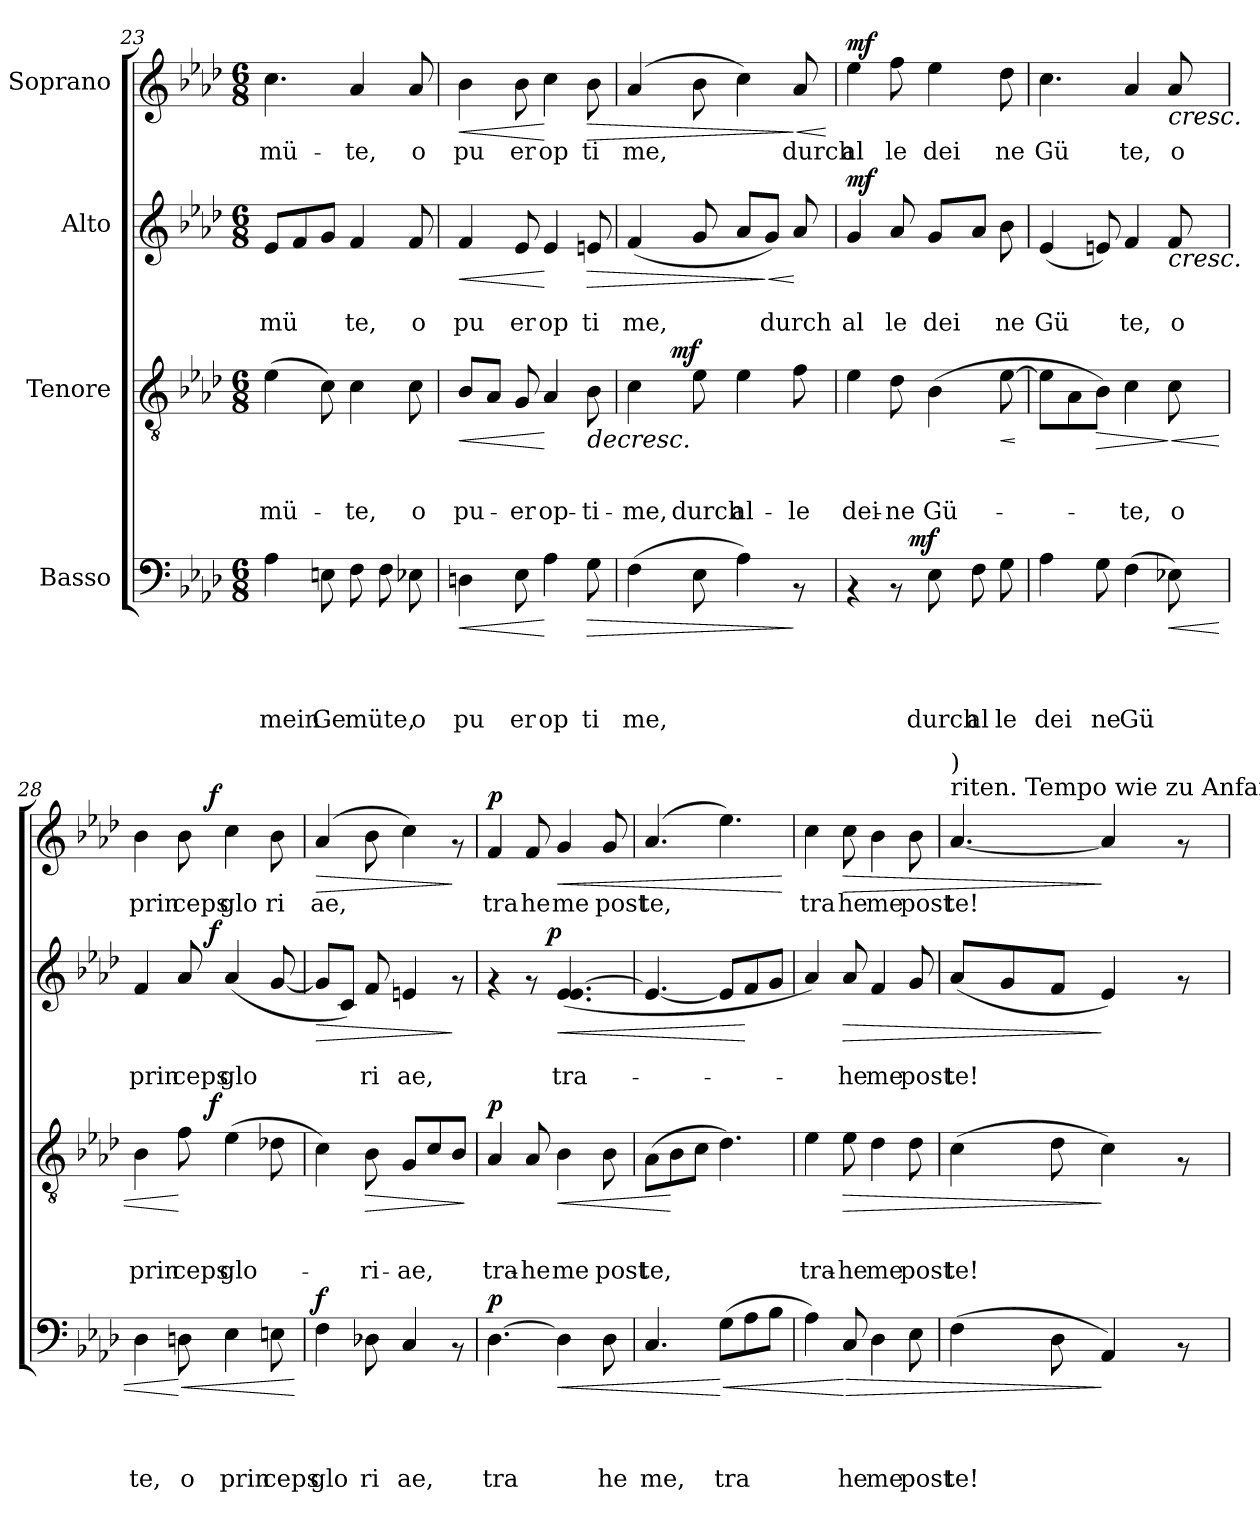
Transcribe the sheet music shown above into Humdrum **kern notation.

**kern	**text	**text	**text	**text	**dynam	**kern	**text	**text	**text	**dynam	**kern	**text	**text	**dynam	**kern	**text	**dynam
*part4	*part4	*part4	*part4	*part4	*part4	*part3	*part3	*part3	*part3	*part3	*part2	*part2	*part2	*part2	*part1	*part1	*part1
*staff4	*staff4	*staff4	*staff4	*staff4	*staff4	*staff3	*staff3	*staff3	*staff3	*staff3	*staff2	*staff2	*staff2	*staff2	*staff1	*staff1	*staff1
*I"Basso	*	*	*	*	*	*I"Tenore	*	*	*	*	*I"Alto	*	*	*	*I"Soprano	*	*
*clefF4	*	*	*	*	*	*clefGv2	*	*	*	*	*clefG2	*	*	*	*clefG2	*	*
*k[b-e-a-d-]	*	*	*	*	*	*k[b-e-a-d-]	*	*	*	*	*k[b-e-a-d-]	*	*	*	*k[b-e-a-d-]	*	*
*A-:	*	*	*	*	*	*A-:	*	*	*	*	*A-:	*	*	*	*A-:	*	*
*M6/8	*	*	*	*	*	*M6/8	*	*	*	*	*M6/8	*	*	*	*M6/8	*	*
=23	=23	=23	=23	=23	=23	=23	=23	=23	=23	=23	=23	=23	=23	=23	=23	=23	=23
!	!	!	!	!LO:LY:b:rj	!	!	!	!	!LO:LY:b:rj	!	!	!	!LO:LY:b:rj	!	!	!LO:LY:b:rj	!
4A-\	.	.	.	mein	.	(>4e-\	.	.	-mü-	.	8e-/L	.	mü	.	4.cc\	-mü-	.
.	.	.	.	.	.	.	.	.	.	.	8f/	.	.	.	.	.	.
!	!	!	!	!LO:LY:b:rj	!	!	!	!	!	!	!	!	!	!	!	!	!
8En\	.	.	.	Ge	.	8c\)	.	.	.	.	8g/J	.	.	.	.	.	.
!	!	!	!	!LO:LY:b:rj	!	!	!	!	!LO:LY:b:rj	!	!	!	!LO:LY:b:rj	!	!	!LO:LY:b:rj	!
8F\	.	.	.	müte,	.	4c\	.	.	-te,	.	4f/	.	te,	.	4a-/	-te,	.
8F\	.	.	.	.	.	.	.	.	.	.	.	.	.	.	.	.	.
!	!	!	!	!LO:LY:b:rj	!	!	!	!	!LO:LY:b:rj	!	!	!	!LO:LY:b:rj	!	!	!LO:LY:b:rj	!
8E-X\	.	.	.	o	.	8c\	.	.	o	.	8f/	.	o	.	8a-/	o	.
!!LO:LB:g=z
=24	=24	=24	=24	=24	=24	=24	=24	=24	=24	=24	=24	=24	=24	=24	=24	=24	=24
!	!	!	!	!LO:LY:b:rj	!LO:HP:b	!	!	!	!LO:LY:b:rj	!LO:HP:b	!	!	!LO:LY:b:rj	!LO:HP:b	!	!LO:LY:b:rj	!LO:HP:b
4Dn\	.	.	.	pu	<	8B-/L	.	.	pu-	<	4f/	.	pu	<	4b-\	pu	<
.	.	.	.	.	.	8A-/J	.	.	.	.	.	.	.	.	.	.	.
!	!	!	!	!LO:LY:b:rj	!	!	!	!	!LO:LY:b:rj	!	!	!	!LO:LY:b:rj	!	!	!LO:LY:b:rj	!
8E-\	.	.	.	er	.	8G/	.	.	-er	.	8e-/	.	er	.	8b-\	er	.
!	!	!	!	!LO:LY:b:rj	!	!	!	!	!LO:LY:b:rj	!	!	!	!LO:LY:b:rj	!	!	!LO:LY:b:rj	!
4A-\	.	.	.	op	[	4A-/	.	.	op-	[	4e-/	.	op	[	4cc\	op	[
!	!	!	!	!LO:LY:b:rj	!LO:HP:b	!	!	!	!LO:LY:b:rj	!LO:HP:b	!	!	!LO:LY:b:rj	!LO:HP:b	!	!LO:LY:b:rj	!LO:HP:b
8G\	.	.	.	ti	>	8B-\	.	.	-ti-	>	8en/	.	ti	>	8b-\	ti	>
=25	=25	=25	=25	=25	=25	=25	=25	=25	=25	=25	=25	=25	=25	=25	=25	=25	=25
!	!	!	!	!LO:LY:b:rj	!	!	!	!	!LO:LY:b:rj	!	!	!	!LO:LY:b:rj	!	!	!LO:LY:b:rj	!
*	*	*	*	*	*	*^	*	*	*	*	*	*	*	*	*	*	*
(>4F\	.	.	.	me,	.	4c\	8ryy	.	.	-me,	.	(<4f/	.	me,	.	(>4a-/	me,	.
.	.	.	.	.	.	.	32.ryy	.	.	.	.	.	.	.	.	.	.	.
!	!	!	!	!	!	!	!	!	!	!	!LO:DY:a	!	!	!	!	!	!	!
.	.	.	.	.	.	.	2ryy	.	.	.	mf	.	.	.	.	.	.	.
!	!	!	!	!	!	!	!	!	!	!LO:LY:b:rj	!	!	!	!	!	!	!	!
8E-\	.	.	.	.	.	8e-\	.	.	.	durch	]	8g/	.	.	.	8b-\	.	.
!	!	!	!	!	!	!	!	!	!	!LO:LY:b:rj	!	!	!	!	!	!	!	!
4A-\)	.	.	.	.	.	4e-\	.	.	.	al-	.	8a-/L	.	.	.	4cc\)	.	.
!	!	!	!	!	!	!	!	!	!	!	!	!	!	!LO:LY:b:rj	!LO:HP:n=1:b	!	!	!
.	.	.	.	.	.	.	.	.	.	.	.	8g/J)	.	durch	] <	.	.	.
!	!	!	!	!	!	!	!	!	!	!LO:LY:b:rj	!	!	!	!	!	!	!LO:LY:b:rj	!LO:HP:n=1:b
8rAA	.	.	.	.	]	8f\	.	.	.	-le	.	8a-/	.	.	[	8a-/	durch	] <
.	.	.	.	.	.	.	16ryy	.	.	.	.	.	.	.	.	.	.	.
.	.	.	.	.	.	.	64ryy	.	.	.	.	.	.	.	.	.	.	.
.	.	.	.	.	.	.	.	.	.	.	.	.	.	.	.	.	.	[
=26	=26	=26	=26	=26	=26	=26	=26	=26	=26	=26	=26	=26	=26	=26	=26	=26	=26	=26
!	!	!	!	!	!	!	!	!	!	!LO:LY:b:rj	!	!	!	!LO:LY:b:rj	!LO:DY:a	!	!LO:LY:b:rj	!LO:DY:a
*^	*	*	*	*	*	*v	*v	*	*	*	*	*	*	*	*	*	*	*
4rAA	4ryy	.	.	.	.	.	4e-\	.	.	dei-	.	4g/	.	al	mf	4ee-\	al	mf
!	!	!	!	!	!	!	!	!	!	!LO:LY:b:rj	!	!	!	!LO:LY:b:rj	!	!	!LO:LY:b:rj	!
8rAA	16ryy	.	.	.	.	.	8d-\	.	.	-ne	.	8a-/	.	le	.	8ff\	le	.
!	!	!	!	!	!	!LO:DY:a	!	!	!	!	!	!	!	!	!	!	!	!
.	4..ryy	.	.	.	.	mf	.	.	.	.	.	.	.	.	.	.	.	.
!	!	!	!	!	!LO:LY:b:rj	!	!	!	!	!LO:LY:b:rj	!	!	!	!LO:LY:b:rj	!	!	!LO:LY:b:rj	!
8E-\	.	.	.	.	durch	.	(>4B-\	.	.	Gü-	.	8g/L	.	dei	.	4ee-\	dei	.
!	!	!	!	!	!LO:LY:b:rj	!	!	!	!	!	!	!	!	!	!	!	!	!
8F\	.	.	.	.	al	.	.	.	.	.	.	8a-/J	.	.	.	.	.	.
!	!	!	!	!	!LO:LY:b:rj	!	!	!	!	!	!LO:HP:b	!	!	!LO:LY:b:rj	!	!	!LO:LY:b:rj	!
8G\	.	.	.	.	le	.	[>8e-\	.	.	.	<	8b-\	.	ne	.	8dd-\	ne	.
.	.	.	.	.	.	.	.	.	.	.	[	.	.	.	.	.	.	.
=27	=27	=27	=27	=27	=27	=27	=27	=27	=27	=27	=27	=27	=27	=27	=27	=27	=27	=27
!	!	!	!	!	!LO:LY:b:rj	!	!	!	!	!	!	!	!	!LO:LY:b:rj	!	!	!LO:LY:b:rj	!
*v	*v	*	*	*	*	*	*	*	*	*	*	*	*	*	*	*	*	*
4A-\	.	.	.	dei	.	8e-\L]	.	.	.	.	(<4e-/	.	Gü	.	4.cc\	Gü	.
.	.	.	.	.	.	8A-\	.	.	.	.	.	.	.	.	.	.	.
!	!	!	!	!LO:LY:b:rj	!	!	!	!	!	!LO:HP:b	!	!	!	!	!	!	!
8G\	.	.	.	ne	.	8B-\J)	.	.	.	>	8en/)	.	.	.	.	.	.
!	!	!	!	!LO:LY:b:rj	!	!	!	!	!LO:LY:b:rj	!	!	!	!LO:LY:b:rj	!	!	!LO:LY:b:rj	!
(>4F\	.	.	.	Gü	.	4c\	.	.	-te,	.	4f/	.	te,	.	4a-/	te,	.
!	!	!	!	!	!LO:HP:b	!	!	!	!LO:LY:b:rj	!LO:HP:n=1:b	!	!	!LO:LY:b:rj	!LO:HP:b	!	!LO:LY:b:rj	!LO:HP:b
8E-X\)	.	.	.	.	<	8c\	.	.	o	] <	8f/	.	o	<	8a-/	o	<
=28	=28	=28	=28	=28	=28	=28	=28	=28	=28	=28	=28	=28	=28	=28	=28	=28	=28
!	!	!	!	!LO:LY:b:rj	!	!	!	!	!LO:LY:b:rj	!	!	!	!LO:LY:b:rj	!	!	!LO:LY:b:rj	!
*	*	*	*	*	*	*^	*	*	*	*	*^	*	*	*	*^	*	*
4D-\	.	.	.	te,	.	4B-\	4ryy	.	.	prin	.	4f/	4ryy	.	prin	.	4b-\	4ryy	prin	.
!	!	!	!	!LO:LY:b:rj	!LO:HP:n=1:b	!	!	!	!	!LO:LY:b:rj	!	!	!	!	!LO:LY:b:rj	!	!	!	!LO:LY:b:rj	!
8Dn\	.	.	.	o	[ <	8f\	16.ryy	.	.	ceps	[	8a-/	16.ryy	.	ceps	.	8b-\	16.ryy	ceps	.
!	!	!	!	!	!	!	!	!	!	!	!LO:DY:a	!	!	!	!	!LO:DY:a	!	!	!	!LO:DY:a
.	.	.	.	.	.	.	4ryy	.	.	.	f	.	4ryy	.	.	f	.	4ryy	.	f
!	!	!	!	!LO:LY:b:rj	!	!	!	!	!	!LO:LY:b:rj	!	!	!	!	!LO:LY:b:rj	!	!	!	!LO:LY:b:rj	!
4E-\	.	.	.	prin	.	(>4e-\	.	.	.	glo-	.	(<4a-/	.	.	glo	[	4cc\	.	glo	[
.	.	.	.	.	.	.	8ryy	.	.	.	.	.	8ryy	.	.	.	.	8ryy	.	.
!	!	!	!	!LO:LY:b:rj	!	!	!	!	!	!	!	!	!	!	!	!	!	!	!LO:LY:b:rj	!
8En\	.	.	.	ceps	.	8d-X\	.	.	.	.	.	[<8g/	.	.	.	.	8b-\	.	ri	.
.	.	.	.	.	.	.	32ryy	.	.	.	.	.	32ryy	.	.	.	.	32ryy	.	.
.	.	.	.	.	[	.	.	.	.	.	.	.	.	.	.	.	.	.	.	.
=29	=29	=29	=29	=29	=29	=29	=29	=29	=29	=29	=29	=29	=29	=29	=29	=29	=29	=29	=29	=29
!	!	!	!	!LO:LY:b:rj	!LO:DY:a	!	!	!	!	!	!	!	!	!	!	!LO:HP:b	!	!	!LO:LY:b:rj	!LO:HP:b
*	*	*	*	*	*	*v	*v	*	*	*	*	*	*	*	*	*	*v	*v	*	*
*	*	*	*	*	*	*	*	*	*	*	*v	*v	*	*	*	*	*	*
4F\	.	.	.	glo	f	4c\)	.	.	.	.	8g/L]	.	.	>	(>4a-/	ae,	>
.	.	.	.	.	.	.	.	.	.	.	8c/J)	.	.	.	.	.	.
!	!	!	!	!LO:LY:b:rj	!	!	!	!	!LO:LY:b:rj	!LO:HP:b	!	!	!LO:LY:b:rj	!	!	!	!
8D-X\	.	.	.	ri	.	8B-\	.	.	-ri-	>	8f/	.	ri	.	8b-\	.	.
!	!	!	!	!LO:LY:b:rj	!	!	!	!	!LO:LY:b:rj	!	!	!	!LO:LY:b:rj	!	!	!	!
4C/	.	.	.	ae,	.	8G/L	.	.	-ae,	.	4en/	.	ae,	.	4cc\)	.	.
.	.	.	.	.	.	8c/	.	.	.	.	.	.	.	.	.	.	.
8rAA	.	.	.	.	.	8B-/J	.	.	.	.	8rf	.	.	]	8rf	.	]
.	.	.	.	.	.	.	.	.	.	]	.	.	.	.	.	.	.
!!LO:LB:g=z
=30	=30	=30	=30	=30	=30	=30	=30	=30	=30	=30	=30	=30	=30	=30	=30	=30	=30
!	!	!	!	!LO:LY:b:rj	!LO:DY:a	!	!	!	!LO:LY:b:rj	!LO:DY:a	!	!	!	!	!	!LO:LY:b:rj	!LO:DY:a
*	*	*	*	*	*	*	*	*	*	*	*^	*	*	*	*	*	*
[>4.D-\	.	.	.	tra	p	4A-/	.	.	tra-	p	4rf	4ryy	.	.	.	4f/	tra	p
!	!	!	!	!	!	!	!	!	!LO:LY:b:rj	!	!	!	!	!	!	!	!LO:LY:b:rj	!
.	.	.	.	.	.	8A-/	.	.	-he	.	8rf	16.ryy	.	.	.	8f/	he	.
!	!	!	!	!	!	!	!	!	!	!	!	!	!	!	!LO:DY:a	!	!	!
.	.	.	.	.	.	.	.	.	.	.	.	4ryy	.	.	p	.	.	.
!	!	!	!	!	!LO:HP:b	!	!	!	!LO:LY:b:rj	!LO:HP:b	!	!	!	!LO:LY:b:rj	!LO:HP:b	!	!LO:LY:b:rj	!LO:HP:b
4D-\]	.	.	.	.	<	4B-\	.	.	me	<	(<4.e-i/ [<4.e-i/	.	.	tra-	<	4g/	me	<
.	.	.	.	.	.	.	.	.	.	.	.	8ryy	.	.	.	.	.	.
!	!	!	!	!LO:LY:b:rj	!	!	!	!	!LO:LY:b:rj	!	!	!	!	!	!	!	!LO:LY:b:rj	!
8D-\	.	.	.	he	.	8B-\	.	.	post	.	.	.	.	.	.	8g/	post	.
.	.	.	.	.	.	.	.	.	.	.	.	32ryy	.	.	.	.	.	.
=31	=31	=31	=31	=31	=31	=31	=31	=31	=31	=31	=31	=31	=31	=31	=31	=31	=31	=31
!	!	!	!	!LO:LY:b:rj	!	!	!	!	!LO:LY:b:rj	!	!	!	!	!	!	!	!LO:LY:b:rj	!
*	*	*	*	*	*	*	*	*	*	*	*v	*v	*	*	*	*	*	*
4.C/	.	.	.	me,	.	(>8A-\L	.	.	te,	.	4.e-/_	.	.	.	(>4.a-/	te,	.
.	.	.	.	.	.	8B-\	.	.	.	[	.	.	.	.	.	.	.
.	.	.	.	.	.	8c\J	.	.	.	.	.	.	.	.	.	.	.
!	!	!	!	!LO:LY:b:rj	!LO:HP:n=1:b	!	!	!	!	!	!	!	!	!	!	!	!
(>8G\L	.	.	.	tra	[ <	4.d-\)	.	.	.	.	8e-/L]	.	.	.	4.ee-\)	.	.
8A-\	.	.	.	.	.	.	.	.	.	.	8f/	.	.	[	.	.	.
8B-\J	.	.	.	.	.	.	.	.	.	.	8g/J	.	.	.	.	.	.
.	.	.	.	.	.	.	.	.	.	.	.	.	.	.	.	.	[
=32	=32	=32	=32	=32	=32	=32	=32	=32	=32	=32	=32	=32	=32	=32	=32	=32	=32
!	!	!	!	!	!	!	!	!	!LO:LY:b:rj	!	!	!	!	!	!	!LO:LY:b:rj	!
4A-\)	.	.	.	.	.	4e-\	.	.	tra-	.	4a-/)	.	.	.	4cc\	tra	.
!	!	!	!	!LO:LY:b:rj	!LO:HP:n=1:b	!	!	!	!LO:LY:b:rj	!LO:HP:b	!	!	!LO:LY:b:rj	!LO:HP:b	!	!LO:LY:b:rj	!LO:HP:b
8C/	.	.	.	he	[ >	8e-\	.	.	-he	>	8a-/	.	-he	>	8cc\	he	>
!	!	!	!	!LO:LY:b:rj	!	!	!	!	!LO:LY:b:rj	!	!	!	!LO:LY:b:rj	!	!	!LO:LY:b:rj	!
4D-\	.	.	.	me	.	4d-\	.	.	me	.	4f/	.	me	.	4b-\	me	.
!	!	!	!	!LO:LY:b:rj	!	!	!	!	!LO:LY:b:rj	!	!	!	!LO:LY:b:rj	!	!	!LO:LY:b:rj	!
8E-\	.	.	.	post	.	8d-\	.	.	post	.	8g/	.	post	.	8b-\	post	.
=33	=33	=33	=33	=33	=33	=33	=33	=33	=33	=33	=33	=33	=33	=33	=33	=33	=33
*	*	*	*	*	*	*	*	*	*	*	*	*	*	*	*MM63	*	*
!	!	!	!	!	!	!	!	!	!	!	!	!	!	!	!LO:TX:a:t=riten. Tempo wie zu Anfang (	!	!
!	!	!	!	!	!	!	!	!	!	!	!	!	!	!	!LO:TX:a:t=)	!	!
!	!	!	!	!LO:LY:b:rj	!	!	!	!	!LO:LY:b:rj	!	!	!	!LO:LY:b:rj	!	!	!LO:LY:b:rj	!
(>4F\	.	.	.	te!	.	(>4c\	.	.	te!	.	(<8a-/L	.	te!	.	[<4.a-/	te!	.
.	.	.	.	.	.	.	.	.	.	.	8g/	.	.	.	.	.	.
8D-\	.	.	.	.	.	8d-\	.	.	.	.	8f/J	.	.	.	.	.	.
4AA-/)	.	.	.	.	]	4c\)	.	.	.	]	4e-/)	.	.	]	4a-/]	.	]
8rAA	.	.	.	.	.	8rF	.	.	.	.	8rf	.	.	.	8rf	.	.
=	=	=	=	=	=	=	=	=	=	=	=	=	=	=	=	=	=
*-	*-	*-	*-	*-	*-	*-	*-	*-	*-	*-	*-	*-	*-	*-	*-	*-	*-
